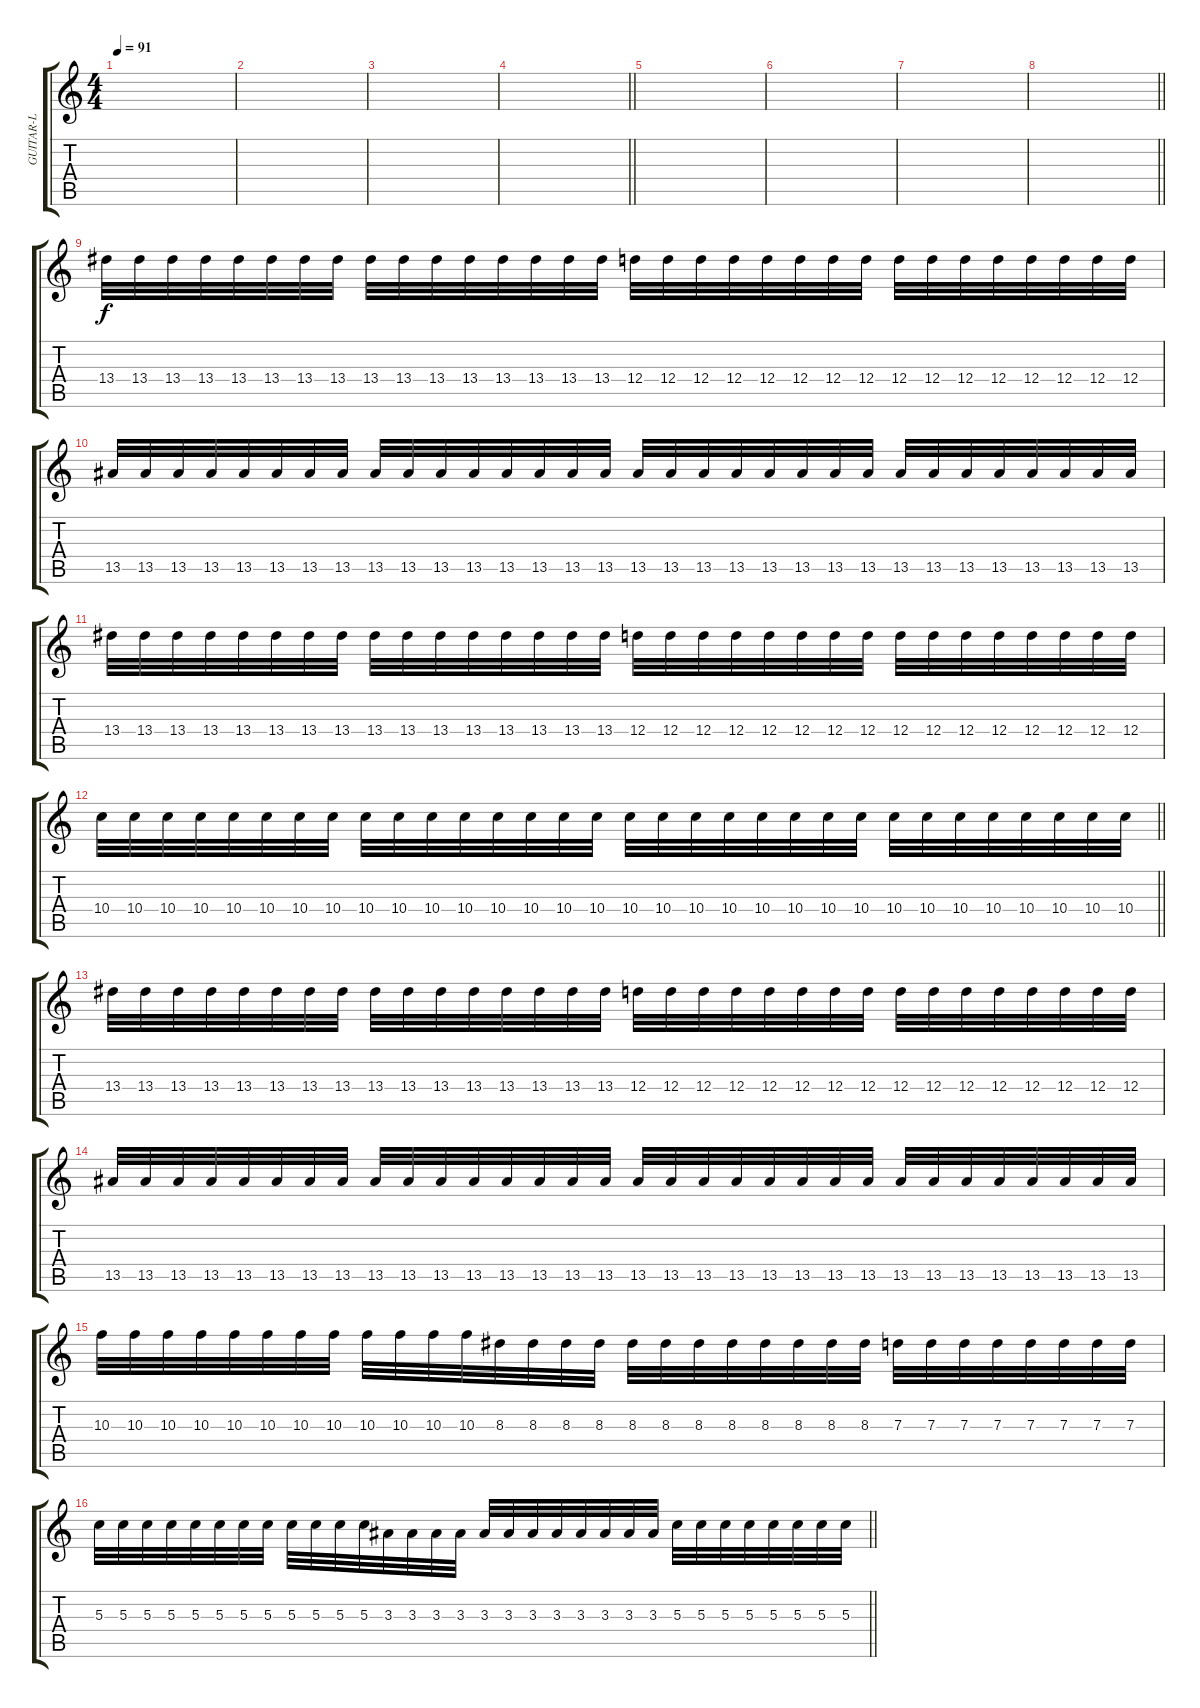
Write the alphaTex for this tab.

\track ("GUITAR-L" "GUITAR-L") {instrument electricguitarjazz}
\staff {score tabs}
\tuning (E4 B3 G3 D3 A2 E2) {hide}
\ts (4 4)
\section ("" "")
\tempo 91
\clef g2
\ks c
|
|
|
\barLineRight lightlight
|
|
|
|
\barLineRight lightlight
|
\section ("" "")
13.4.32{dy f} 13.4.32 13.4.32 13.4.32 13.4.32 13.4.32 13.4.32 13.4.32 13.4.32 13.4.32 13.4.32 13.4.32 13.4.32 13.4.32 13.4.32 13.4.32 12.4.32 12.4.32 12.4.32 12.4.32 12.4.32 12.4.32 12.4.32 12.4.32 12.4.32 12.4.32 12.4.32 12.4.32 12.4.32 12.4.32 12.4.32 12.4.32 |
13.5.32 13.5.32 13.5.32 13.5.32 13.5.32 13.5.32 13.5.32 13.5.32 13.5.32 13.5.32 13.5.32 13.5.32 13.5.32 13.5.32 13.5.32 13.5.32 13.5.32 13.5.32 13.5.32 13.5.32 13.5.32 13.5.32 13.5.32 13.5.32 13.5.32 13.5.32 13.5.32 13.5.32 13.5.32 13.5.32 13.5.32 13.5.32 |
13.4.32 13.4.32 13.4.32 13.4.32 13.4.32 13.4.32 13.4.32 13.4.32 13.4.32 13.4.32 13.4.32 13.4.32 13.4.32 13.4.32 13.4.32 13.4.32 12.4.32 12.4.32 12.4.32 12.4.32 12.4.32 12.4.32 12.4.32 12.4.32 12.4.32 12.4.32 12.4.32 12.4.32 12.4.32 12.4.32 12.4.32 12.4.32 |
\barLineRight lightlight
10.4.32 10.4.32 10.4.32 10.4.32 10.4.32 10.4.32 10.4.32 10.4.32 10.4.32 10.4.32 10.4.32 10.4.32 10.4.32 10.4.32 10.4.32 10.4.32 10.4.32 10.4.32 10.4.32 10.4.32 10.4.32 10.4.32 10.4.32 10.4.32 10.4.32 10.4.32 10.4.32 10.4.32 10.4.32 10.4.32 10.4.32 10.4.32 |
\section ("" "")
13.4.32 13.4.32 13.4.32 13.4.32 13.4.32 13.4.32 13.4.32 13.4.32 13.4.32 13.4.32 13.4.32 13.4.32 13.4.32 13.4.32 13.4.32 13.4.32 12.4.32 12.4.32 12.4.32 12.4.32 12.4.32 12.4.32 12.4.32 12.4.32 12.4.32 12.4.32 12.4.32 12.4.32 12.4.32 12.4.32 12.4.32 12.4.32 |
13.5.32 13.5.32 13.5.32 13.5.32 13.5.32 13.5.32 13.5.32 13.5.32 13.5.32 13.5.32 13.5.32 13.5.32 13.5.32 13.5.32 13.5.32 13.5.32 13.5.32 13.5.32 13.5.32 13.5.32 13.5.32 13.5.32 13.5.32 13.5.32 13.5.32 13.5.32 13.5.32 13.5.32 13.5.32 13.5.32 13.5.32 13.5.32 |
10.3.32 10.3.32 10.3.32 10.3.32 10.3.32 10.3.32 10.3.32 10.3.32 10.3.32 10.3.32 10.3.32 10.3.32 8.3.32 8.3.32 8.3.32 8.3.32 8.3.32 8.3.32 8.3.32 8.3.32 8.3.32 8.3.32 8.3.32 8.3.32 7.3.32 7.3.32 7.3.32 7.3.32 7.3.32 7.3.32 7.3.32 7.3.32 |
\barLineRight lightlight
5.3.32 5.3.32 5.3.32 5.3.32 5.3.32 5.3.32 5.3.32 5.3.32 5.3.32 5.3.32 5.3.32 5.3.32 3.3.32 3.3.32 3.3.32 3.3.32 3.3.32 3.3.32 3.3.32 3.3.32 3.3.32 3.3.32 3.3.32 3.3.32 5.3.32 5.3.32 5.3.32 5.3.32 5.3.32 5.3.32 5.3.32 5.3.32
